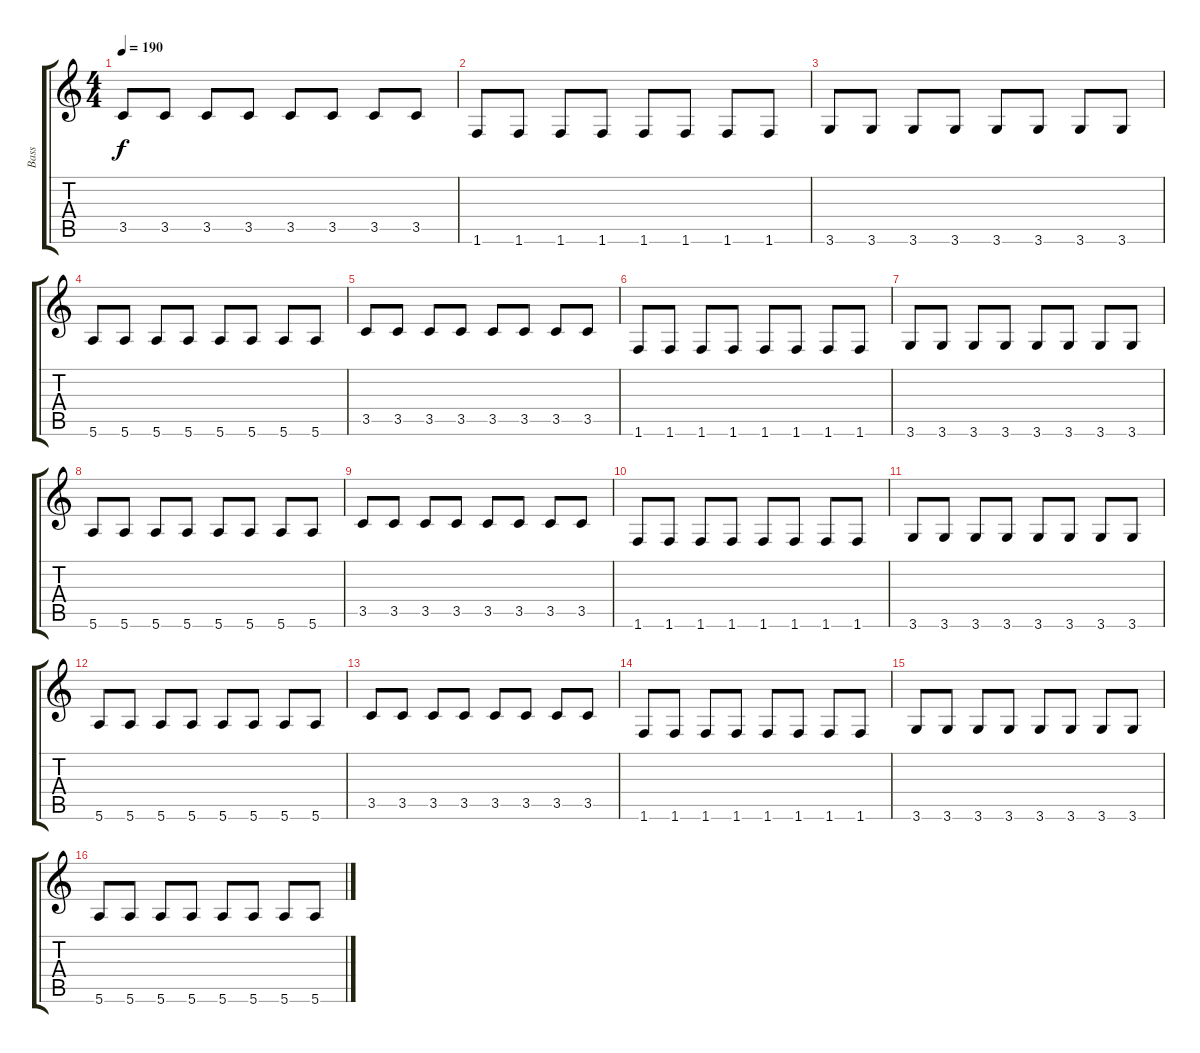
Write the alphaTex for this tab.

\track ("Bass" "Bass") {instrument electricbasspick}
\staff {score tabs}
\tuning (E4 B3 G3 D3 A2 E2) {hide}
\ts (4 4)
\tempo 190
\clef g2
\ks c
3.5.8{dy f} 3.5.8 3.5.8 3.5.8 3.5.8 3.5.8 3.5.8 3.5.8 |
1.6.8 1.6.8 1.6.8 1.6.8 1.6.8 1.6.8 1.6.8 1.6.8 |
3.6.8 3.6.8 3.6.8 3.6.8 3.6.8 3.6.8 3.6.8 3.6.8 |
5.6.8 5.6.8 5.6.8 5.6.8 5.6.8 5.6.8 5.6.8 5.6.8 |
3.5.8 3.5.8 3.5.8 3.5.8 3.5.8 3.5.8 3.5.8 3.5.8 |
1.6.8 1.6.8 1.6.8 1.6.8 1.6.8 1.6.8 1.6.8 1.6.8 |
3.6.8 3.6.8 3.6.8 3.6.8 3.6.8 3.6.8 3.6.8 3.6.8 |
5.6.8 5.6.8 5.6.8 5.6.8 5.6.8 5.6.8 5.6.8 5.6.8 |
3.5.8 3.5.8 3.5.8 3.5.8 3.5.8 3.5.8 3.5.8 3.5.8 |
1.6.8 1.6.8 1.6.8 1.6.8 1.6.8 1.6.8 1.6.8 1.6.8 |
3.6.8 3.6.8 3.6.8 3.6.8 3.6.8 3.6.8 3.6.8 3.6.8 |
5.6.8 5.6.8 5.6.8 5.6.8 5.6.8 5.6.8 5.6.8 5.6.8 |
3.5.8 3.5.8 3.5.8 3.5.8 3.5.8 3.5.8 3.5.8 3.5.8 |
1.6.8 1.6.8 1.6.8 1.6.8 1.6.8 1.6.8 1.6.8 1.6.8 |
3.6.8 3.6.8 3.6.8 3.6.8 3.6.8 3.6.8 3.6.8 3.6.8 |
5.6.8 5.6.8 5.6.8 5.6.8 5.6.8 5.6.8 5.6.8 5.6.8
